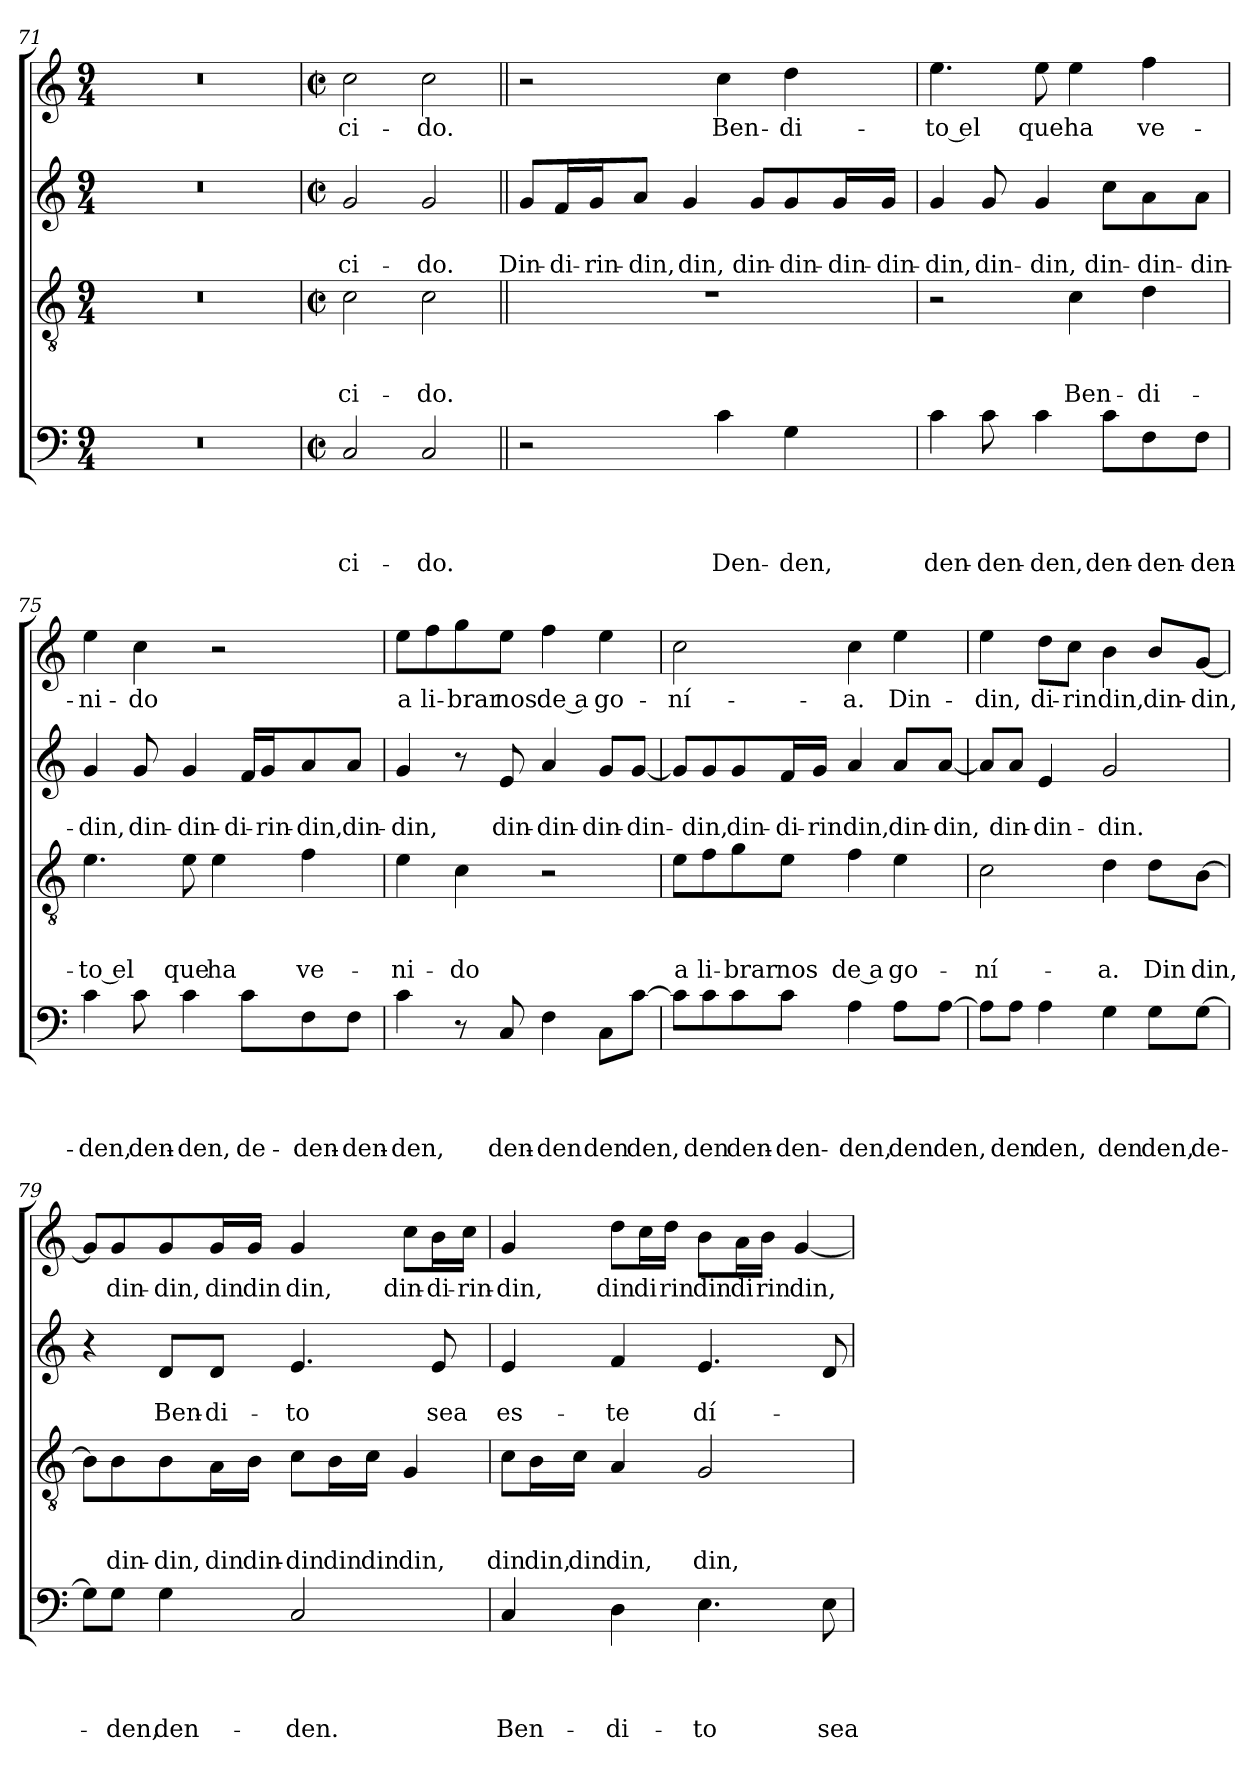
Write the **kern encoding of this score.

**kern	**text	**text	**text	**text	**kern	**text	**text	**text	**kern	**text	**text	**kern	**text
*part4	*part4	*part4	*part4	*part4	*part3	*part3	*part3	*part3	*part2	*part2	*part2	*part1	*part1
*staff4	*staff4	*staff4	*staff4	*staff4	*staff3	*staff3	*staff3	*staff3	*staff2	*staff2	*staff2	*staff1	*staff1
*clefF4	*	*	*	*	*clefGv2	*	*	*	*clefG2	*	*	*clefG2	*
*k[]	*	*	*	*	*k[]	*	*	*	*k[]	*	*	*k[]	*
*C:	*	*	*	*	*C:	*	*	*	*C:	*	*	*C:	*
*M9/4	*	*	*	*	*M9/4	*	*	*	*M9/4	*	*	*M9/4	*
=71	=71	=71	=71	=71	=71	=71	=71	=71	=71	=71	=71	=71	=71
4%9r	.	.	.	.	4%9r	.	.	.	4%9r	.	.	4%9r	.
!!LO:LB:g=z
=72	=72	=72	=72	=72	=72	=72	=72	=72	=72	=72	=72	=72	=72
*M2/2	*	*	*	*	*M2/2	*	*	*	*M2/2	*	*	*M2/2	*
*met(c|)	*	*	*	*	*met(c|)	*	*	*	*met(c|)	*	*	*met(c|)	*
!	!	!	!	!LO:LY:b	!	!	!	!LO:LY:b	!	!	!LO:LY:b	!	!LO:LY:b
2C/	.	.	.	-ci-	2c\	.	.	-ci-	2g/	.	-ci-	2cc\	-ci-
!	!	!	!	!LO:LY:b	!	!	!	!LO:LY:b	!	!	!LO:LY:b	!	!LO:LY:b
2C/	.	.	.	-do.	2c\	.	.	-do.	2g/	.	-do.	2cc\	-do.
=73||	=73||	=73||	=73||	=73||	=73||	=73||	=73||	=73||	=73||	=73||	=73||	=73||	=73||
!	!	!	!	!	!	!	!	!	!	!	!LO:LY:b	!	!
2r	.	.	.	.	1r	.	.	.	8g/L	.	Din-	2r	.
!	!	!	!	!	!	!	!	!	!	!	!LO:LY:b	!	!
.	.	.	.	.	.	.	.	.	16f/L	.	-di-	.	.
!	!	!	!	!	!	!	!	!	!	!	!LO:LY:b	!	!
.	.	.	.	.	.	.	.	.	16g/J	.	-rin-	.	.
!	!	!	!	!	!	!	!	!	!	!	!LO:LY:b:rj	!	!
.	.	.	.	.	.	.	.	.	8a/J	.	-din,	.	.
!	!	!	!	!	!	!	!	!	!	!	!LO:LY:b	!	!
.	.	.	.	.	.	.	.	.	4g/	.	din,	.	.
!	!	!	!	!LO:LY:b	!	!	!	!	!	!	!	!	!LO:LY:b
4c\	.	.	.	Den-	.	.	.	.	.	.	.	4cc\	Ben-
!	!	!	!	!	!	!	!	!	!	!	!LO:LY:b	!	!
.	.	.	.	.	.	.	.	.	8g/L	.	din-	.	.
!	!	!	!	!LO:LY:b	!	!	!	!	!	!	!LO:LY:b	!	!LO:LY:b
4G\	.	.	.	-den,	.	.	.	.	8g/	.	-din-	4dd\	-di-
!	!	!	!	!	!	!	!	!	!	!	!LO:LY:b	!	!
.	.	.	.	.	.	.	.	.	16g/L	.	-din-	.	.
!	!	!	!	!	!	!	!	!	!	!	!LO:LY:b:rj	!	!
.	.	.	.	.	.	.	.	.	16g/JJ	.	-din-	.	.
=74	=74	=74	=74	=74	=74	=74	=74	=74	=74	=74	=74	=74	=74
!	!	!	!	!LO:LY:b	!	!	!	!	!	!	!LO:LY:b	!	!LO:LY:b
4c\	.	.	.	den-	2r	.	.	.	4g/	.	-din,	4.ee\	-to el
!	!	!	!	!LO:LY:b	!	!	!	!	!	!	!LO:LY:b	!	!
8c\	.	.	.	-den-	.	.	.	.	8g/	.	din-	.	.
!	!	!	!	!LO:LY:b	!	!	!	!	!	!	!LO:LY:b	!	!LO:LY:b
4c\	.	.	.	-den,	.	.	.	.	4g/	.	-din,	8ee\	que
!	!	!	!	!	!	!	!	!LO:LY:b	!	!	!	!	!LO:LY:b
.	.	.	.	.	4c\	.	.	Ben-	.	.	.	4ee\	ha
!	!	!	!	!LO:LY:b	!	!	!	!	!	!	!LO:LY:b	!	!
8c\L	.	.	.	den-	.	.	.	.	8cc\L	.	din-	.	.
!	!	!	!	!LO:LY:b	!	!	!	!LO:LY:b	!	!	!LO:LY:b	!	!LO:LY:b
8F\	.	.	.	-den-	4d\	.	.	-di-	8a\	.	-din-	4ff\	ve-
!	!	!	!	!LO:LY:b	!	!	!	!	!	!	!LO:LY:b	!	!
8F\J	.	.	.	-den-	.	.	.	.	8a\J	.	-din-	.	.
=75	=75	=75	=75	=75	=75	=75	=75	=75	=75	=75	=75	=75	=75
!	!	!	!	!LO:LY:b	!	!	!	!LO:LY:b	!	!	!LO:LY:b	!	!LO:LY:b
4c\	.	.	.	-den,	4.e\	.	.	-to el	4g/	.	-din,	4ee\	-ni-
!	!	!	!	!LO:LY:b	!	!	!	!	!	!	!LO:LY:b	!	!LO:LY:b
8c\	.	.	.	den-	.	.	.	.	8g/	.	din-	4cc\	-do
!	!	!	!	!LO:LY:b	!	!	!	!LO:LY:b	!	!	!LO:LY:b	!	!
4c\	.	.	.	-den,	8e\	.	.	que	4g/	.	-din-	.	.
!	!	!	!	!	!	!	!	!LO:LY:b	!	!	!	!	!
.	.	.	.	.	4e\	.	.	ha	.	.	.	2r	.
!	!	!	!	!LO:LY:b	!	!	!	!	!	!	!LO:LY:b	!	!
8c\L	.	.	.	de-	.	.	.	.	16f/LL	.	-di-	.	.
!	!	!	!	!	!	!	!	!	!	!	!LO:LY:b	!	!
.	.	.	.	.	.	.	.	.	16g/J	.	-rin-	.	.
!	!	!	!	!LO:LY:b	!	!	!	!LO:LY:b	!	!	!LO:LY:b:rj	!	!
8F\	.	.	.	-den-	4f\	.	.	ve-	8a/	.	-din,	.	.
!	!	!	!	!LO:LY:b	!	!	!	!	!	!	!LO:LY:b	!	!
8F\J	.	.	.	-den-	.	.	.	.	8a/J	.	din-	.	.
!!LO:LB:g=z
=76	=76	=76	=76	=76	=76	=76	=76	=76	=76	=76	=76	=76	=76
!	!	!	!	!LO:LY:b	!	!	!	!LO:LY:b	!	!	!LO:LY:b	!	!LO:LY:b
4c\	.	.	.	-den,	4e\	.	.	-ni-	4g/	.	-din,	8ee\L	a
!	!	!	!	!	!	!	!	!	!	!	!	!	!LO:LY:b
.	.	.	.	.	.	.	.	.	.	.	.	8ff\	li-
!	!	!	!	!	!	!	!	!LO:LY:b	!	!	!	!	!LO:LY:b
8r	.	.	.	.	4c\	.	.	-do	8r	.	.	8gg\	-brar
!	!	!	!	!LO:LY:b	!	!	!	!	!	!	!LO:LY:b	!	!LO:LY:b
8C/	.	.	.	den-	.	.	.	.	8e/	.	din-	8ee\J	nos
!	!	!	!	!LO:LY:b:rj	!	!	!	!	!	!	!LO:LY:b	!	!LO:LY:b
4F\	.	.	.	-den	2r	.	.	.	4a/	.	-din-	4ff\	de a
!	!	!	!	!LO:LY:b	!	!	!	!	!	!	!LO:LY:b	!	!LO:LY:b
8C\L	.	.	.	den	.	.	.	.	8g/L	.	-din-	4ee\	go-
!	!	!	!	!LO:LY:b	!	!	!	!	!	!	!LO:LY:b:rj	!	!
[>8c\J	.	.	.	den,	.	.	.	.	[<8g/J	.	-din-	.	.
=77	=77	=77	=77	=77	=77	=77	=77	=77	=77	=77	=77	=77	=77
!	!	!	!	!	!	!	!	!LO:LY:b	!	!	!	!	!LO:LY:b
8c\L]	.	.	.	.	8e\L	.	.	a	8g/L]	.	.	2cc\	-ní-
!	!	!	!	!LO:LY:b	!	!	!	!LO:LY:b	!	!	!LO:LY:b	!	!
8c\	.	.	.	den	8f\	.	.	li-	8g/	.	-din,	.	.
!	!	!	!	!LO:LY:b	!	!	!	!LO:LY:b	!	!	!LO:LY:b	!	!
8c\	.	.	.	den-	8g\	.	.	-brar	8g/	.	din-	.	.
!	!	!	!	!LO:LY:b:rj	!	!	!	!LO:LY:b	!	!	!LO:LY:b	!	!
8c\J	.	.	.	-den-	8e\J	.	.	nos	16f/L	.	-di-	.	.
!	!	!	!	!	!	!	!	!	!	!	!LO:LY:b:rj	!	!
.	.	.	.	.	.	.	.	.	16g/JJ	.	-rin	.	.
!	!	!	!	!LO:LY:b	!	!	!	!LO:LY:b	!	!	!LO:LY:b	!	!LO:LY:b
4A\	.	.	.	-den,	4f\	.	.	de a	4a/	.	din,	4cc\	-a.
!	!	!	!	!LO:LY:b	!	!	!	!LO:LY:b	!	!	!LO:LY:b	!	!LO:LY:b
8A\L	.	.	.	den	4e\	.	.	go-	8a/L	.	din-	4ee\	Din-
!	!	!	!	!LO:LY:b	!	!	!	!	!	!	!LO:LY:b:rj	!	!
[>8A\J	.	.	.	den,	.	.	.	.	[<8a/J	.	-din,	.	.
=78	=78	=78	=78	=78	=78	=78	=78	=78	=78	=78	=78	=78	=78
!	!	!	!	!	!	!	!	!LO:LY:b	!	!	!	!	!LO:LY:b
8A\L]	.	.	.	.	2c\	.	.	-ní-	8a/L]	.	.	4ee\	-din,
!	!	!	!	!LO:LY:b	!	!	!	!	!	!	!LO:LY:b	!	!
8A\J	.	.	.	den	.	.	.	.	8a/J	.	din-	.	.
!	!	!	!	!LO:LY:b	!	!	!	!	!	!	!LO:LY:b:rj	!	!LO:LY:b
4A\	.	.	.	den,	.	.	.	.	4e/	.	-din-	8dd\L	di-
!	!	!	!	!	!	!	!	!	!	!	!	!	!LO:LY:b:rj
.	.	.	.	.	.	.	.	.	.	.	.	8cc\J	-rin
!	!	!	!	!LO:LY:b	!	!	!	!LO:LY:b	!	!	!LO:LY:b	!	!LO:LY:b
4G\	.	.	.	den	4d\	.	.	-a.	2g/	.	-din.	4b\	din,
!	!	!	!	!LO:LY:b	!	!	!	!LO:LY:b	!	!	!	!	!LO:LY:b
8G\L	.	.	.	den,	8d\L	.	.	Din	.	.	.	8b/L	din-
!	!	!	!	!LO:LY:b	!	!	!	!LO:LY:b	!	!	!	!	!LO:LY:b:rj
[>8G\J	.	.	.	de-	[>8B\J	.	.	din,	.	.	.	[<8g/J	-din,
=79	=79	=79	=79	=79	=79	=79	=79	=79	=79	=79	=79	=79	=79
8G\L]	.	.	.	.	8B\L]	.	.	.	4r	.	.	8g/L]	.
!	!	!	!	!LO:LY:b	!	!	!	!LO:LY:b	!	!	!	!	!LO:LY:b
8G\J	.	.	.	-den,	8B\	.	.	din-	.	.	.	8g/	din-
!	!	!	!	!LO:LY:b	!	!	!	!LO:LY:b:rj	!	!	!LO:LY:b	!	!LO:LY:b:rj
4G\	.	.	.	den-	8B\	.	.	-din,	8d/L	.	Ben-	8g/	-din,
!	!	!	!	!	!	!	!	!LO:LY:b	!	!	!LO:LY:b:rj	!	!LO:LY:b
.	.	.	.	.	16A\L	.	.	din	8d/J	.	-di-	16g/L	din
!	!	!	!	!	!	!	!	!LO:LY:b	!	!	!	!	!LO:LY:b
.	.	.	.	.	16B\JJ	.	.	din-	.	.	.	16g/JJ	din
!	!	!	!	!LO:LY:b	!	!	!	!LO:LY:b:rj	!	!	!LO:LY:b	!	!LO:LY:b
2C/	.	.	.	-den.	8c\L	.	.	-din	4.e/	.	-to	4g/	din,
!	!	!	!	!	!	!	!	!LO:LY:b	!	!	!	!	!
.	.	.	.	.	16B\L	.	.	din	.	.	.	.	.
!	!	!	!	!	!	!	!	!LO:LY:b	!	!	!	!	!
.	.	.	.	.	16c\JJ	.	.	din	.	.	.	.	.
!	!	!	!	!	!	!	!	!LO:LY:b	!	!	!	!	!LO:LY:b
.	.	.	.	.	4G/	.	.	din,	.	.	.	8cc\L	din-
!	!	!	!	!	!	!	!	!	!	!	!LO:LY:b	!	!LO:LY:b
.	.	.	.	.	.	.	.	.	8e/	.	sea	16b\L	-di-
!	!	!	!	!	!	!	!	!	!	!	!	!	!LO:LY:b:rj
.	.	.	.	.	.	.	.	.	.	.	.	16cc\JJ	-rin-
!!LO:PB:g=z
=80	=80	=80	=80	=80	=80	=80	=80	=80	=80	=80	=80	=80	=80
!	!	!	!	!LO:LY:b	!	!	!	!LO:LY:b	!	!	!LO:LY:b	!	!LO:LY:b
4C/	.	.	.	Ben-	8c\L	.	.	din	4e/	.	es-	4g/	-din,
!	!	!	!	!	!	!	!	!LO:LY:b	!	!	!	!	!
.	.	.	.	.	16B\L	.	.	din,	.	.	.	.	.
!	!	!	!	!	!	!	!	!LO:LY:b	!	!	!	!	!
.	.	.	.	.	16c\JJ	.	.	din	.	.	.	.	.
!	!	!	!	!LO:LY:b	!	!	!	!LO:LY:b	!	!	!LO:LY:b	!	!LO:LY:b
4D\	.	.	.	-di-	4A/	.	.	din,	4f/	.	-te	8dd\L	din
!	!	!	!	!	!	!	!	!	!	!	!	!	!LO:LY:b
.	.	.	.	.	.	.	.	.	.	.	.	16cc\L	di
!	!	!	!	!	!	!	!	!	!	!	!	!	!LO:LY:b
.	.	.	.	.	.	.	.	.	.	.	.	16dd\JJ	rin
!	!	!	!	!LO:LY:b	!	!	!	!LO:LY:b	!	!	!LO:LY:b	!	!LO:LY:b
4.E\	.	.	.	-to	2G/	.	.	din,	4.e/	.	dí-	8b\L	din
!	!	!	!	!	!	!	!	!	!	!	!	!	!LO:LY:b
.	.	.	.	.	.	.	.	.	.	.	.	16a\L	di
!	!	!	!	!	!	!	!	!	!	!	!	!	!LO:LY:b
.	.	.	.	.	.	.	.	.	.	.	.	16b\JJ	rin
!	!	!	!	!	!	!	!	!	!	!	!	!	!LO:LY:b
.	.	.	.	.	.	.	.	.	.	.	.	[<4g/	din,
!	!	!	!	!LO:LY:b	!	!	!	!	!	!	!	!	!
8E\	.	.	.	sea	.	.	.	.	8d/	.	.	.	.
=	=	=	=	=	=	=	=	=	=	=	=	=	=
*-	*-	*-	*-	*-	*-	*-	*-	*-	*-	*-	*-	*-	*-
